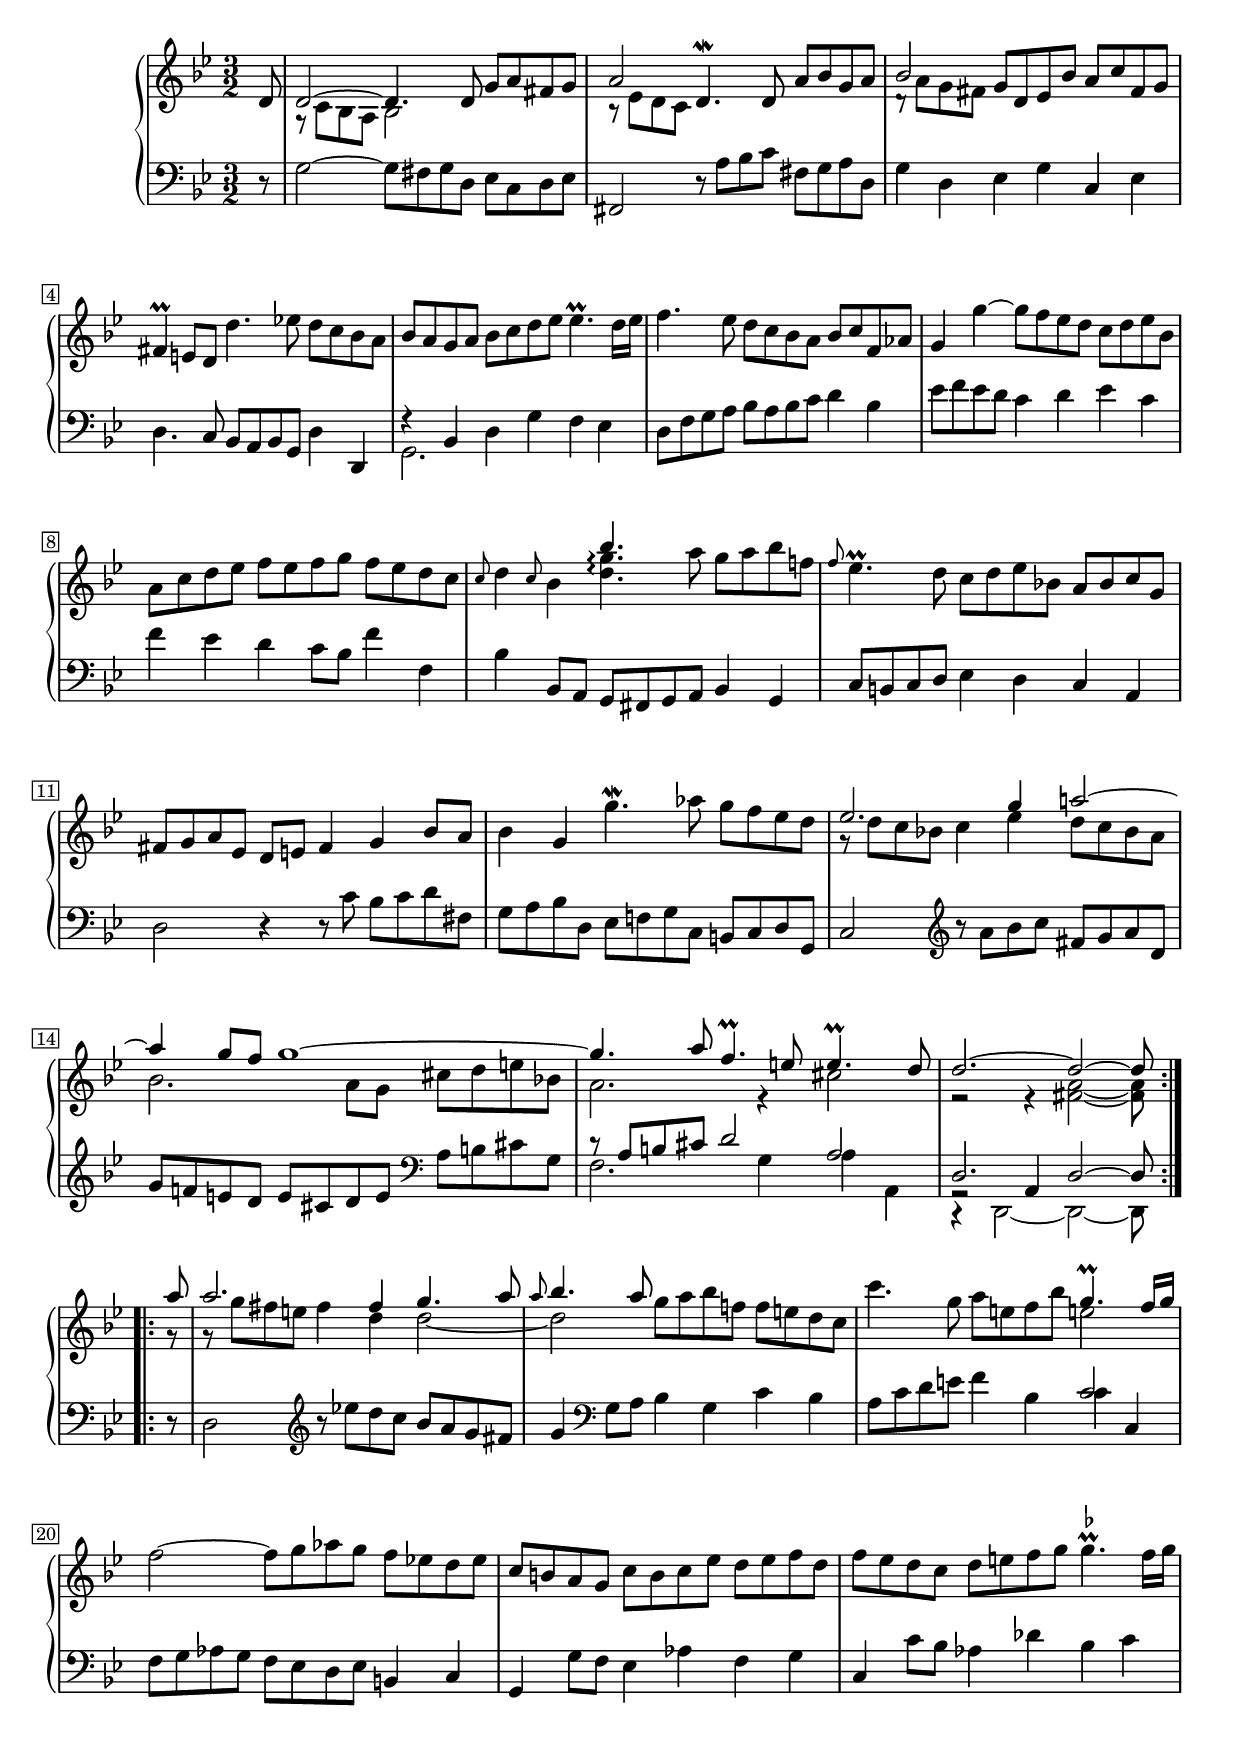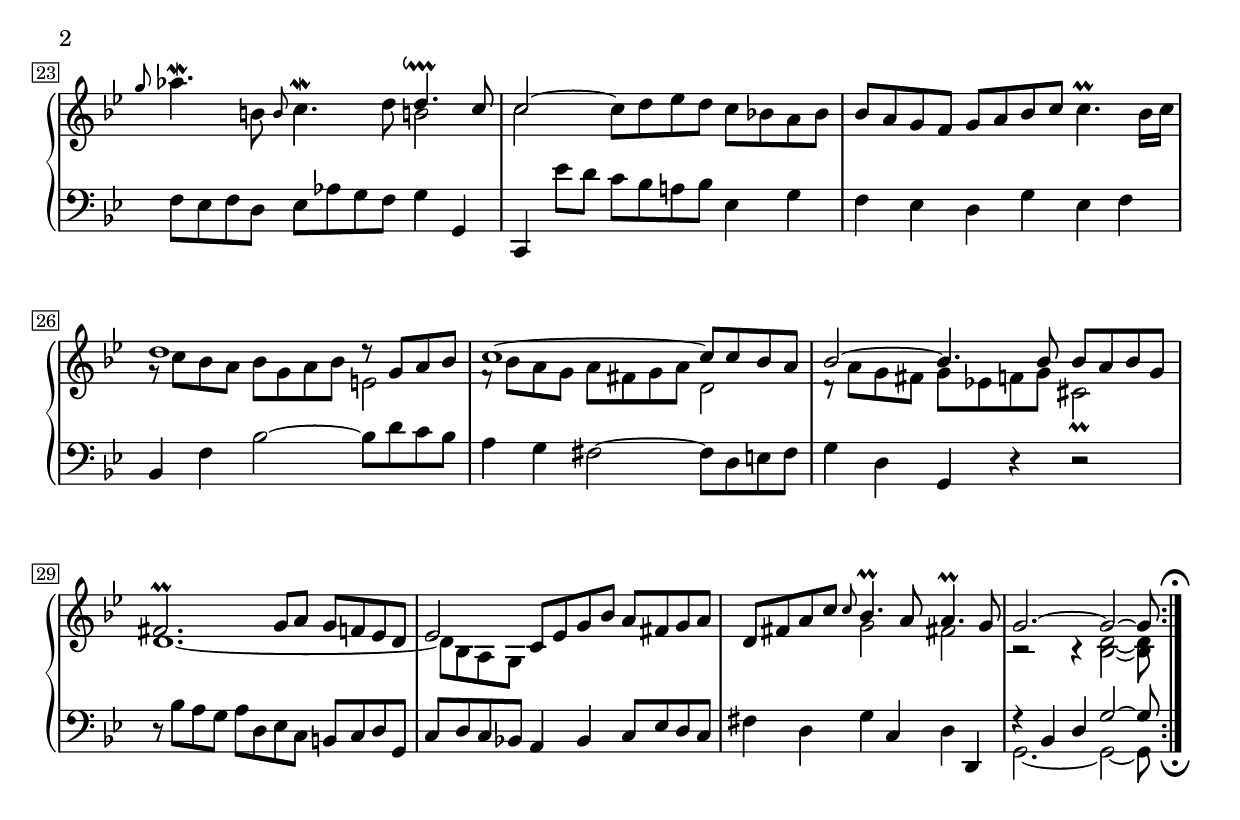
Global = {
  \key g \minor
  \time 3/2
  \include "../../global.ly"
}

Soprano = \context Voice = "one" \relative c' {
  \voiceOne
  \stemUp\tieUp
  \override MultiMeasureRest.staff-position = #0
  \override Rest.staff-position = #0
  \label #'SuiteIIICourante
  \repeat volta 2 {
  \partial 8 d8
  %1
  | d2~ d4. d8 g a fis g
  | a2 d,4.\mordent d8 a' bes g a
  | bes2 \stemNeutral g8 d ees bes' a c fis, g
  | fis4\prall e8 d d'4. ees8 d c bes a
  %5
  | bes a g a bes c d ees ees4.\prall d16 ees
  | f4. ees8 d c bes a bes c f, aes
  | g4 g'~ g8 f ees d c d ees bes
  | a c d ees f ees f g f ees d c
  | \once\stemUp \grace c8 d4 \once\stemUp \grace c8 bes4 \stemUp bes'4.\arpeggio \stemNeutral a8 g a bes f
  %10
  | \once\stemUp \grace f8 ees4.\prall d8 c d ees bes a bes c g
  | fis g a ees d e fis4 g bes8 a
  | bes4 g g'4.\mordent aes8 g f ees d
  | \stemUp ees2. g4 a2~
  | a4 g8 f g1~
  %15
  | g4. a8 f4.\prall e8 e4.\prall d8
  | d2.~ d2~ d8
  }
  \break
  \repeat volta 2 {
  \partial 8 a'8
  | a2. fis4 g4. a8
  | \once\stemUp \grace a8 bes4. a8 s1
  | s g4.\prall f16 g
  %20
  | \stemNeutral f2~ f8 g aes g f ees d ees
  | c b a g c b c ees d ees f d
  | f ees d c d e f g g4.\prall^\markup { \hspace #0.4 \flat } f16 g
  | \once\stemUp \grace g8 aes4.\mordent b,8 \once\stemUp \grace b8 c4.\mordent d8 \stemUp d4.\downprall c8
  | c2~ \stemNeutral c8 d ees d c bes a bes
  %25
  | bes a g f g a bes c c4.\prall bes16 c
  | d1 \stemUp d8\rest g, a bes
  | c1~ c8 c bes a
  | bes2~ bes4. bes8 bes a bes g
  | fis2.\prall g8 a g f ees d
  %30
  | ees2 c8 ees g bes a fis g a
  | d, fis a c \once\stemUp \grace c8 bes4.\prall a8 a4.\prall g8
  | g2.~ g2~ g8
    \override Score.TextMark.self-alignment-X = #CENTER
    \textEndMark \markup { \musicglyph "scripts.ufermata" }
  }
}

Alto = \context Voice = "two" \relative c' {
  \voiceTwo
  \stemDown\tieDown
  \override Rest.staff-position = #0
  \partial 8 s8
  %1
  | g8\rest c bes a bes2 s
  | b8\rest ees d c s1
  | d8\rest a' g fis s1
  | s1*3/2*5
  %9
  | s2 <d' g>4.\arpeggio s8 s2
  | s1*3/2*3
  %13
  | g,8\rest d' c bes! c4 ees d8 c bes a
  | bes2. a8 g cis d e bes
  | a2. e4\rest cis'2
  | e,\rest e4\rest <fis a>2~ q8
  \partial 8 g8\rest
  | g\rest g' fis e fis4 d d2~
  | d g8 a bes f f e d c
  | c'4. g8 a e f bes e,!2
  %20
  | s1*3/2*3
  | s1 b!2
  | c s1
  %25
  | s1*3/2
  | g8\rest c bes a bes g a bes e,2
  | f8\rest bes a g a fis g a d,2
  | d8\rest a' g fis g ees! f g cis,2\prall
  | d1.~
  %30
  | d8 bes a g s1
  | s2 g' fis!
  | b,2\rest b4\rest <bes d>2~ q8
}

Tenor = \context Voice = "three" \relative c {
  \voiceThree
  \stemUp\tieUp
  \override Rest.staff-position = #0
  \partial 8 s8
  | s1*3/2*4
  %5
  | f4\rest \stemNeutral bes, d g f ees
  | s1*3/2*9
  %15
  | \stemUp c'8\rest a b cis d2 a
  | << { d,2. d2~ d8 } \\ { g,2\rest \once\stemUp a4 s2 s8 } >>
  \partial 8 s8
  | s1*3/2*2
  %19
  | s1 c'2
  | s1*3/2*12
  %32
  | f,4\rest bes, d g2~ g8
}

Bass = \context Voice = "four" \relative c' {
  \voiceFour
  \stemNeutral\tieNeutral
  \override MultiMeasureRest.staff-position = #0
  \override Rest.staff-position = #0
  \repeat volta 2 {
  \partial 8 r8
  %1
  | g2~ g8 fis g d ees c d ees
  | fis,2 r8 a' bes c fis, g a d,
  | g4 d ees g c, ees
  | d4. 	c8 bes a bes g d'4 d,
  %5
  | \stemDown g2. s
  | \stemNeutral d'8 f g a bes a bes c d4 bes
  | ees8 f ees d c4 d ees c
  | f ees d c8 bes f'4 f,
  | bes bes,8 a g fis g a bes4 g
  %10
  | c8 b c d ees4 d c a
  | d2 r4 r8 c' bes c d fis,
  | g a bes d, ees f g c, b c d g,
  | c2 \clef treble r8 a'' bes c fis, g a d,
  | g f e d e cis d e \clef bass a, b cis g
  %15
  | \stemDown\tieDown f2. g4 a a,
  | c,4\rest d2~ d~ d8
  }
  \repeat volta 2 {
  \partial 8 r8
  | d'2 \clef treble \stemNeutral\tieNeutral r8 ees''! d c bes a g fis
  | g4 \clef bass g,8 a bes4 g c bes
  | a8 c d e f4 bes, c c,
  %20
  | f8 g aes g f ees d ees b4 c
  | g g'8 f ees4 aes f g
  | c, c'8 bes aes4 des bes c
  | f,8 ees f d ees aes g f g4 g,
  | c, ees''8 d c bes a bes ees,4 g
  %25
  | f ees d g ees f
  | bes, f' bes2~ bes8 d c bes
  | a4 g fis2~ fis8 d e fis
  | g4 d g, r r2
  | r8 bes' a g a d, ees c b c d g,
  %30
  | c d c bes a4 bes c8 ees d c
  | fis4 d g c, d d,
  | \stemDown\tieDown g2.~ g2~ g8
    \tweak direction #DOWN
    \textEndMark \markup { \musicglyph "scripts.dfermata" }
  }
}

\score {
  \new PianoStaff
  <<
    \accidentalStyle Score.piano
    \context Staff = "upper" <<
      \set Staff.midiInstrument = #"acoustic grand"
      \Global
      \clef treble
      \Soprano
      \Alto
    >>
    \context Staff = "lower" <<
      \set Staff.midiInstrument = #"acoustic grand"
      \Global
      \clef bass
      \Tenor
      \Bass
    >>
  >>
  \header {
    composer = ##f % "Johann Sebastian Bach"
    opus = ##f % "BWV 808"
    title = \markup { "Courante" }
    subtitle = ##f
  }
  \layout {
    \context {
      \PianoStaff
      \override Parentheses.font-size = #-2
      \override TextScript.font-shape = #'italic
      \override TextScript.font-size = #-1
    }
  }
  \midi {
    \tempo 4 = 100
  }
}
